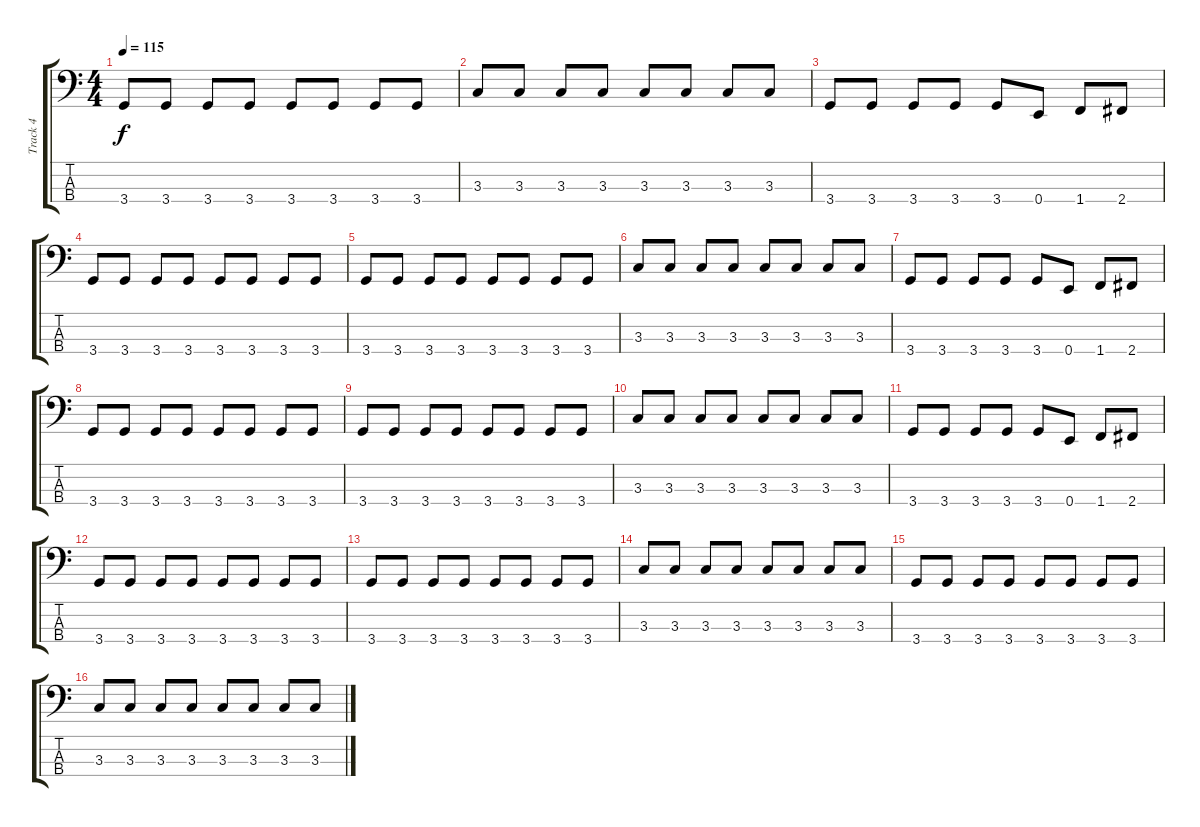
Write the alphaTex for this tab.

\track ("Track 4" "Track 4") {instrument electricbassfinger}
\staff {score tabs}
\tuning (G2 D2 A1 E1) {hide}
\ts (4 4)
\tempo 115
\clef f4
\ks c
3.4.8{dy f} 3.4.8 3.4.8 3.4.8 3.4.8 3.4.8 3.4.8 3.4.8 |
3.3.8 3.3.8 3.3.8 3.3.8 3.3.8 3.3.8 3.3.8 3.3.8 |
3.4.8 3.4.8 3.4.8 3.4.8 3.4.8 0.4.8 1.4.8 2.4.8 |
3.4.8 3.4.8 3.4.8 3.4.8 3.4.8 3.4.8 3.4.8 3.4.8 |
3.4.8 3.4.8 3.4.8 3.4.8 3.4.8 3.4.8 3.4.8 3.4.8 |
3.3.8 3.3.8 3.3.8 3.3.8 3.3.8 3.3.8 3.3.8 3.3.8 |
3.4.8 3.4.8 3.4.8 3.4.8 3.4.8 0.4.8 1.4.8 2.4.8 |
3.4.8 3.4.8 3.4.8 3.4.8 3.4.8 3.4.8 3.4.8 3.4.8 |
3.4.8 3.4.8 3.4.8 3.4.8 3.4.8 3.4.8 3.4.8 3.4.8 |
3.3.8 3.3.8 3.3.8 3.3.8 3.3.8 3.3.8 3.3.8 3.3.8 |
3.4.8 3.4.8 3.4.8 3.4.8 3.4.8 0.4.8 1.4.8 2.4.8 |
3.4.8 3.4.8 3.4.8 3.4.8 3.4.8 3.4.8 3.4.8 3.4.8 |
3.4.8 3.4.8 3.4.8 3.4.8 3.4.8 3.4.8 3.4.8 3.4.8 |
3.3.8 3.3.8 3.3.8 3.3.8 3.3.8 3.3.8 3.3.8 3.3.8 |
3.4.8 3.4.8 3.4.8 3.4.8 3.4.8 3.4.8 3.4.8 3.4.8 |
3.3.8 3.3.8 3.3.8 3.3.8 3.3.8 3.3.8 3.3.8 3.3.8
